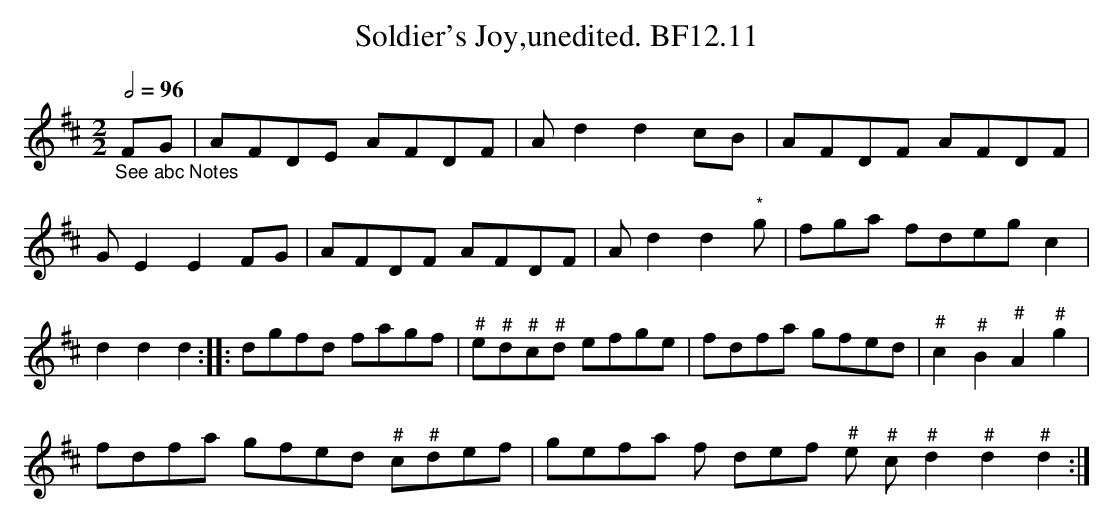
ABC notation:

X:1
T:Soldier's Joy,unedited. BF12.11
M:2/2
L:1/8
Q:1/2=96
K:D Major
"_See abc Notes"
FG|AFDE AFDF|A d2d2 cB|AFDF AFDF|G E2E2 FG|
AFDF AFDF|A d2d2"^*"g|fga fdeg c2|d2d2d2:|
|:dgfd fagf|"^#"e"^#"d"^#"c"^#"d efge|fdfa gfed|"^#"c2"^#"B2"^#"A2 "^#"g2|!
fdfa gfed "^#"c"^#"def|gefa f def "^#"e "^#"c "^#"d2"^#"d2"^#"d2:|
